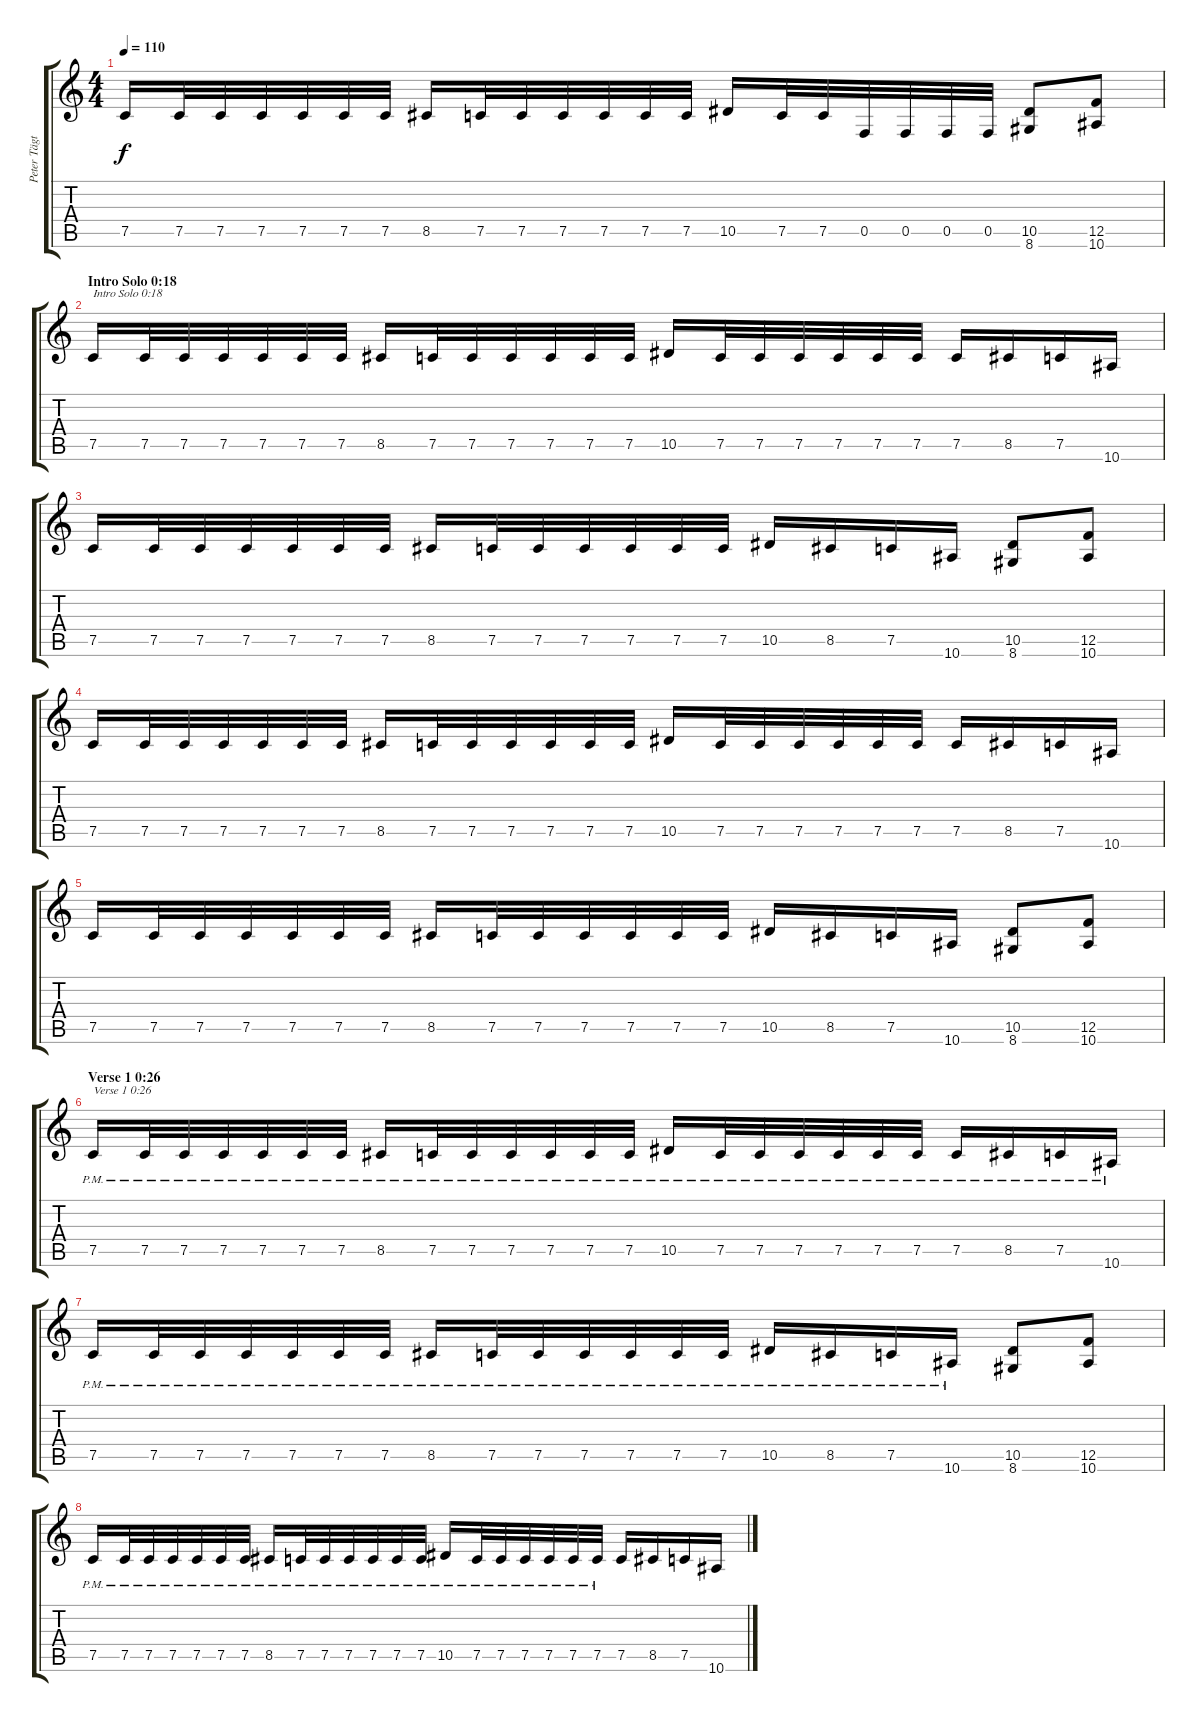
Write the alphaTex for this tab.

\track ("Peter Tägtgren (Rhythm)" "Peter Tägt") {instrument distortionguitar}
\staff {score tabs}
\tuning (C4 G3 Eb3 Bb2 F2 C2) {hide}
\ts (4 4)
\tempo 110
\clef g2
\ks c
7.5.16{dy f} 7.5.32 7.5.32 7.5.32 7.5.32 7.5.32 7.5.32 8.5.16 7.5.32 7.5.32 7.5.32 7.5.32 7.5.32 7.5.32 10.5.16 7.5.32 7.5.32 0.5.32 0.5.32 0.5.32 0.5.32 (10.5 8.6).8 (12.5 10.6).8 |
\section ("" "Intro Solo 0:18")
7.5.16{txt "Intro Solo 0:18"} 7.5.32 7.5.32 7.5.32 7.5.32 7.5.32 7.5.32 8.5.16 7.5.32 7.5.32 7.5.32 7.5.32 7.5.32 7.5.32 10.5.16 7.5.32 7.5.32 7.5.32 7.5.32 7.5.32 7.5.32 7.5.16 8.5.16 7.5.16 10.6.16 |
7.5.16 7.5.32 7.5.32 7.5.32 7.5.32 7.5.32 7.5.32 8.5.16 7.5.32 7.5.32 7.5.32 7.5.32 7.5.32 7.5.32 10.5.16 8.5.16 7.5.16 10.6.16 (10.5 8.6).8 (12.5 10.6).8 |
7.5.16 7.5.32 7.5.32 7.5.32 7.5.32 7.5.32 7.5.32 8.5.16 7.5.32 7.5.32 7.5.32 7.5.32 7.5.32 7.5.32 10.5.16 7.5.32 7.5.32 7.5.32 7.5.32 7.5.32 7.5.32 7.5.16 8.5.16 7.5.16 10.6.16 |
7.5.16 7.5.32 7.5.32 7.5.32 7.5.32 7.5.32 7.5.32 8.5.16 7.5.32 7.5.32 7.5.32 7.5.32 7.5.32 7.5.32 10.5.16 8.5.16 7.5.16 10.6.16 (10.5 8.6).8 (12.5 10.6).8 |
\section ("" "Verse 1 0:26")
7.5{pm}.16{txt "Verse 1 0:26"} 7.5{pm}.32 7.5{pm}.32 7.5{pm}.32 7.5{pm}.32 7.5{pm}.32 7.5{pm}.32 8.5{pm}.16 7.5{pm}.32 7.5{pm}.32 7.5{pm}.32 7.5{pm}.32 7.5{pm}.32 7.5{pm}.32 10.5{pm}.16 7.5{pm}.32 7.5{pm}.32 7.5{pm}.32 7.5{pm}.32 7.5{pm}.32 7.5{pm}.32 7.5{pm}.16 8.5{pm}.16 7.5{pm}.16 10.6{pm}.16 |
7.5{pm}.16 7.5{pm}.32 7.5{pm}.32 7.5{pm}.32 7.5{pm}.32 7.5{pm}.32 7.5{pm}.32 8.5{pm}.16 7.5{pm}.32 7.5{pm}.32 7.5{pm}.32 7.5{pm}.32 7.5{pm}.32 7.5{pm}.32 10.5{pm}.16 8.5{pm}.16 7.5{pm}.16 10.6{pm}.16 (10.5 8.6).8 (12.5 10.6).8 |
7.5{pm}.16 7.5{pm}.32 7.5{pm}.32 7.5{pm}.32 7.5{pm}.32 7.5{pm}.32 7.5{pm}.32 8.5{pm}.16 7.5{pm}.32 7.5{pm}.32 7.5{pm}.32 7.5{pm}.32 7.5{pm}.32 7.5{pm}.32 10.5{pm}.16 7.5{pm}.32 7.5{pm}.32 7.5{pm}.32 7.5{pm}.32 7.5{pm}.32 7.5{pm}.32 7.5.16 8.5.16 7.5.16 10.6.16
